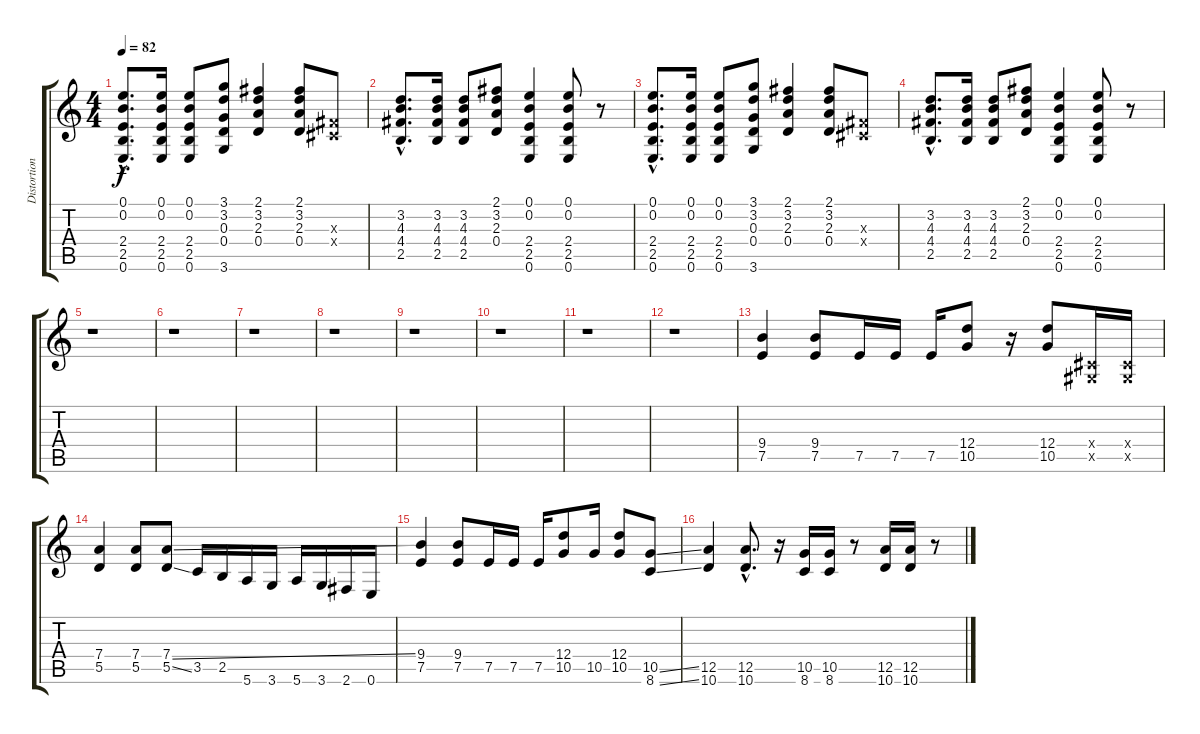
\track ("Distortion (Rhythm)" "Distortion") {instrument distortionguitar}
\staff {score tabs}
\tuning (E4 B3 G3 D3 A2 E2) {hide}
\ts (4 4)
\tempo 82
\clef g2
\ks c
(0.1{hac} 0.2{hac} 2.4{hac} 2.5{hac} 0.6{hac}).8{d dy f} (0.1 0.2 2.4 2.5 0.6).16 (0.1 0.2 2.4 2.5 0.6).8 (3.1 3.2 0.3 0.4 3.6).8 (2.1 3.2 2.3 0.4).4 (2.1 3.2 2.3 0.4).8 (-1.3{x} -1.4{x}).8 |
(3.2{hac} 4.3{hac} 4.4{hac} 2.5{hac}).8{d} (3.2 4.3 4.4 2.5).16 (3.2 4.3 4.4 2.5).8 (2.1 3.2 2.3 0.4).8 (0.1 0.2 2.4 2.5 0.6).4 (0.1 0.2 2.4 2.5 0.6).8 r.8 |
(0.1{hac} 0.2{hac} 2.4{hac} 2.5{hac} 0.6{hac}).8{d} (0.1 0.2 2.4 2.5 0.6).16 (0.1 0.2 2.4 2.5 0.6).8 (3.1 3.2 0.3 0.4 3.6).8 (2.1 3.2 2.3 0.4).4 (2.1 3.2 2.3 0.4).8 (-1.3{x} -1.4{x}).8 |
(3.2{hac} 4.3{hac} 4.4{hac} 2.5{hac}).8{d} (3.2 4.3 4.4 2.5).16 (3.2 4.3 4.4 2.5).8 (2.1 3.2 2.3 0.4).8 (0.1 0.2 2.4 2.5 0.6).4 (0.1 0.2 2.4 2.5 0.6).8 r.8 |
r.1 |
r.1 |
r.1 |
r.1 |
r.1 |
r.1 |
r.1 |
r.1 |
(9.4 7.5).4 (9.4 7.5).8 7.5.16 7.5.16 7.5.16 (12.4 10.5).8 r.16 (12.4 10.5).8 (-1.4{x} -1.5{x}).16 (-1.4{x} -1.5{x}).16 |
(7.4 5.5).4 (7.4 5.5).8 (7.4{ss} 5.5{ss}).8 3.5.16 2.5.16 5.6.16 3.6.16 5.6.16 3.6.16 2.6.16 0.6.16 |
(9.4 7.5).4 (9.4 7.5).8 7.5.16 7.5.16 7.5.16 (12.4 10.5).8 10.5.16 (12.4 10.5).8 (10.5{ss} 8.6{ss}).8 |
(12.5 10.6).4 (12.5{hac} 10.6{hac}).8{d} r.16 (10.5 8.6).16 (10.5 8.6).16 r.8 (12.5 10.6).16 (12.5 10.6).16 r.8
